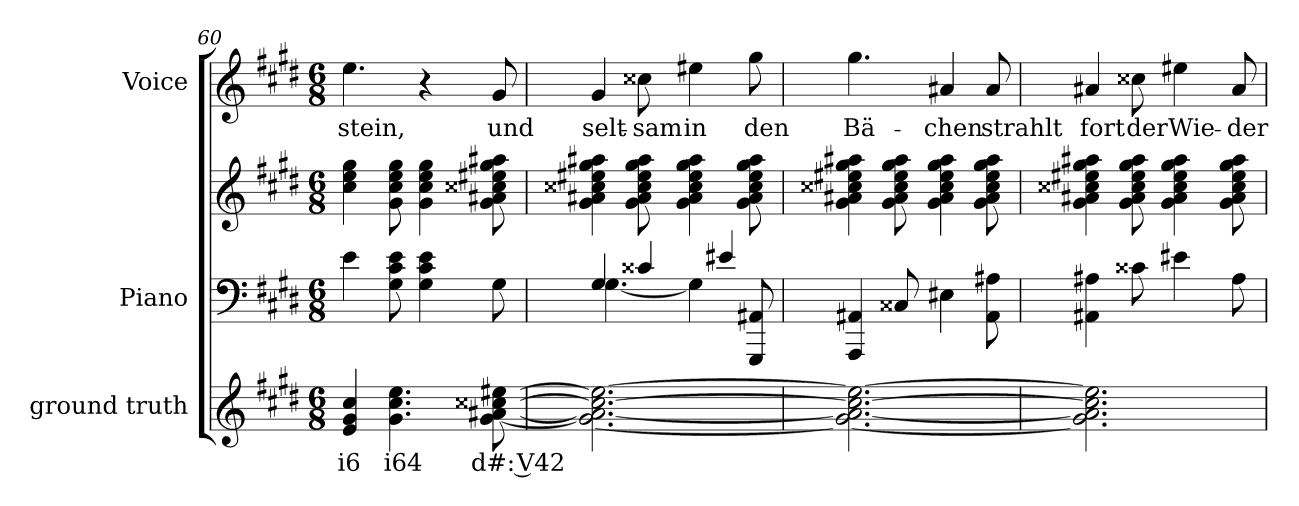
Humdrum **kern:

**kern	**text	**kern	**kern	**kern	**text
*part3	*part3	*part2	*part2	*part1	*part1
*staff4	*staff4	*staff3	*staff2	*staff1	*staff1
*I"ground truth	*	*I"Piano	*	*I"Voice	*
*	*	*I'Pno	*	*	*
*	*	*clefF4	*clefG2	*clefG2	*
*k[f#c#g#d#]	*	*k[f#c#g#d#]	*k[f#c#g#d#]	*k[f#c#g#d#]	*
*M6/8	*	*M6/8	*M6/8	*M6/8	*
=60	=60	=60	=60	=60	=60
!	!	!	!	!	!LO:LY:b
4e 4g# 4cc#	i6	4e\	4cc#\ 4ee\ 4gg#\	4.ee\	-stein,
4.g# 4.cc# 4.ee	i64	8G#\ 8c#\ 8e\	8g#\ 8cc#\ 8ee\ 8gg#\	.	.
.	.	4G#\ 4c#\ 4e\	4g#\ 4cc#\ 4ee\ 4gg#\	4r	.
!	!	!	!	!	!LO:LY:b
[8g# [8a#X [8cc##X [8ee#X	d#: V42	8G#\	8g#\ 8a#X\ 8cc##X\ 8ee#X\ 8gg#\ 8aa#X\	8g#/	und
=61	=61	=61	=61	=61	=61
*	*	*^	*	*	*
!	!	!	!LO:N:head=solid	!	!	!
!	!	!	!	!	!	!LO:LY:b
2.g#_ 2.a#_ 2.cc##_ 2.ee#_	.	4G#/	[4.G#\	4g#\ 4a#X\ 4cc##X\ 4ee#X\ 4gg#\ 4aa#X\	4g#/	selt-
!	!	!	!	!	!	!LO:LY:b
.	.	4c##X/	.	8g#\ 8a#\ 8cc##\ 8ee#\ 8gg#\ 8aa#\	8cc##X\	-sam
!	!	!	!	!	!	!LO:LY:b
.	.	.	4G#\]	4g#\ 4a#\ 4cc##\ 4ee#\ 4gg#\ 4aa#\	4ee#X\	in
.	.	4e#X/	.	.	.	.
!	!	!	!	!	!	!LO:LY:b
.	.	.	8GGG#/ 8AA#X/	8g#\ 8a#\ 8cc##\ 8ee#\ 8gg#\ 8aa#\	8gg#\	den
*	*	*v	*v	*	*	*
=62	=62	=62	=62	=62	=62
*	*	*^	*	*	*
!	!	!	!	!	!	!LO:LY:b
*	*	*v	*v	*	*	*
2.g#_ 2.a#_ 2.cc##_ 2.ee#_	.	4AAA/ 4AA#X/	4g#\ 4a#X\ 4cc##X\ 4ee#X\ 4gg#\ 4aa#X\	4.gg#\	Bä-
.	.	8C##X/	8g#\ 8a#\ 8cc##\ 8ee#\ 8gg#\ 8aa#\	.	.
!	!	!	!	!	!LO:LY:b
.	.	4E#X\	4g#\ 4a#\ 4cc##\ 4ee#\ 4gg#\ 4aa#\	4a#X/	-chen
!	!	!	!	!	!LO:LY:b
.	.	8AA#\ 8A#X\	8g#\ 8a#\ 8cc##\ 8ee#\ 8gg#\ 8aa#\	8a#/	strahlt
=63	=63	=63	=63	=63	=63
!	!	!	!	!	!LO:LY:b
2.g#] 2.a#] 2.cc##] 2.ee#]	.	4AA#X\ 4A#X\	4g#\ 4a#X\ 4cc##X\ 4ee#X\ 4gg#\ 4aa#X\	4a#X/	fort
!	!	!	!	!	!LO:LY:b
.	.	8c##X\	8g#\ 8a#\ 8cc##\ 8ee#\ 8gg#\ 8aa#\	8cc##X\	der
!	!	!	!	!	!LO:LY:b
.	.	4e#X\	4g#\ 4a#\ 4cc##\ 4ee#\ 4gg#\ 4aa#\	4ee#X\	Wie-
!	!	!	!	!	!LO:LY:b
.	.	8A#\	8g#\ 8a#\ 8cc##\ 8ee#\ 8gg#\ 8aa#\	8a#/	-der-
=	=	=	=	=	=
*-	*-	*-	*-	*-	*-
